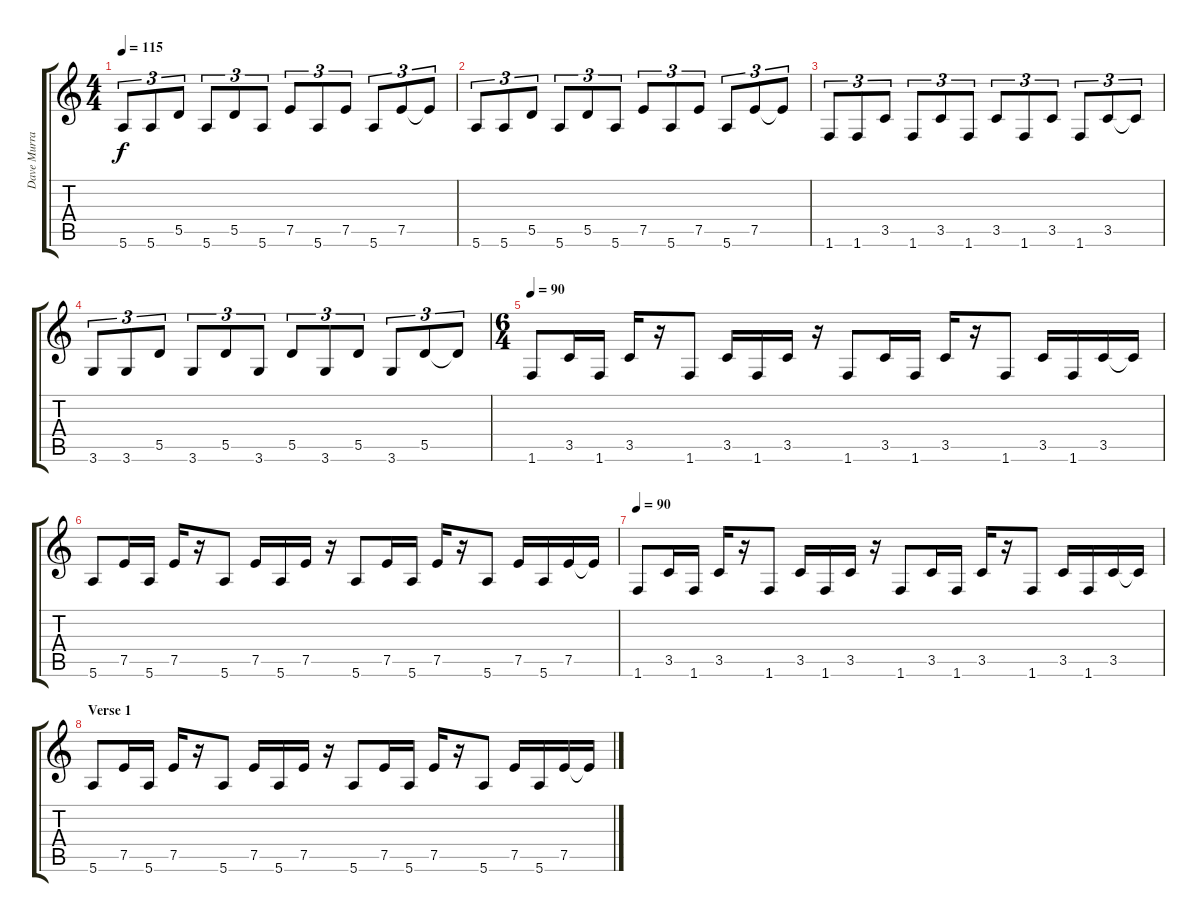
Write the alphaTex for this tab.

\track ("Dave Murray" "Dave Murra") {instrument acousticguitarsteel}
\staff {score tabs}
\tuning (E4 B3 G3 D3 A2 E2) {hide}
\ts (4 4)
\tempo 115
\clef g2
\ks c
5.6.8{tu (3 2) dy f} 5.6.8{tu (3 2)} 5.5.8{tu (3 2)} 5.6.8{tu (3 2)} 5.5.8{tu (3 2)} 5.6.8{tu (3 2)} 7.5.8{tu (3 2)} 5.6.8{tu (3 2)} 7.5.8{tu (3 2)} 5.6.8{tu (3 2)} 7.5.8{tu (3 2)} 7.5{t}.8{tu (3 2)} |
5.6.8{tu (3 2)} 5.6.8{tu (3 2)} 5.5.8{tu (3 2)} 5.6.8{tu (3 2)} 5.5.8{tu (3 2)} 5.6.8{tu (3 2)} 7.5.8{tu (3 2)} 5.6.8{tu (3 2)} 7.5.8{tu (3 2)} 5.6.8{tu (3 2)} 7.5.8{tu (3 2)} 7.5{t}.8{tu (3 2)} |
1.6.8{tu (3 2)} 1.6.8{tu (3 2)} 3.5.8{tu (3 2)} 1.6.8{tu (3 2)} 3.5.8{tu (3 2)} 1.6.8{tu (3 2)} 3.5.8{tu (3 2)} 1.6.8{tu (3 2)} 3.5.8{tu (3 2)} 1.6.8{tu (3 2)} 3.5.8{tu (3 2)} 3.5{t}.8{tu (3 2)} |
3.6.8{tu (3 2)} 3.6.8{tu (3 2)} 5.5.8{tu (3 2)} 3.6.8{tu (3 2)} 5.5.8{tu (3 2)} 3.6.8{tu (3 2)} 5.5.8{tu (3 2)} 3.6.8{tu (3 2)} 5.5.8{tu (3 2)} 3.6.8{tu (3 2)} 5.5.8{tu (3 2)} 5.5{t}.8{tu (3 2)} |
\ts (6 4)
\tempo 95
\tempo 90
1.6.8 3.5.16 1.6.16 3.5.16 r.16 1.6.8 3.5.16 1.6.16 3.5.16 r.16 1.6.8 3.5.16 1.6.16 3.5.16 r.16 1.6.8 3.5.16 1.6.16 3.5.16 3.5{t}.16 |
5.6.8 7.5.16 5.6.16 7.5.16 r.16 5.6.8 7.5.16 5.6.16 7.5.16 r.16 5.6.8 7.5.16 5.6.16 7.5.16 r.16 5.6.8 7.5.16 5.6.16 7.5.16 7.5{t}.16 |
\tempo 90
1.6.8 3.5.16 1.6.16 3.5.16 r.16 1.6.8 3.5.16 1.6.16 3.5.16 r.16 1.6.8 3.5.16 1.6.16 3.5.16 r.16 1.6.8 3.5.16 1.6.16 3.5.16 3.5{t}.16 |
\section ("" "Verse 1")
5.6.8 7.5.16 5.6.16 7.5.16 r.16 5.6.8 7.5.16 5.6.16 7.5.16 r.16 5.6.8 7.5.16 5.6.16 7.5.16 r.16 5.6.8 7.5.16 5.6.16 7.5.16 7.5{t}.16
